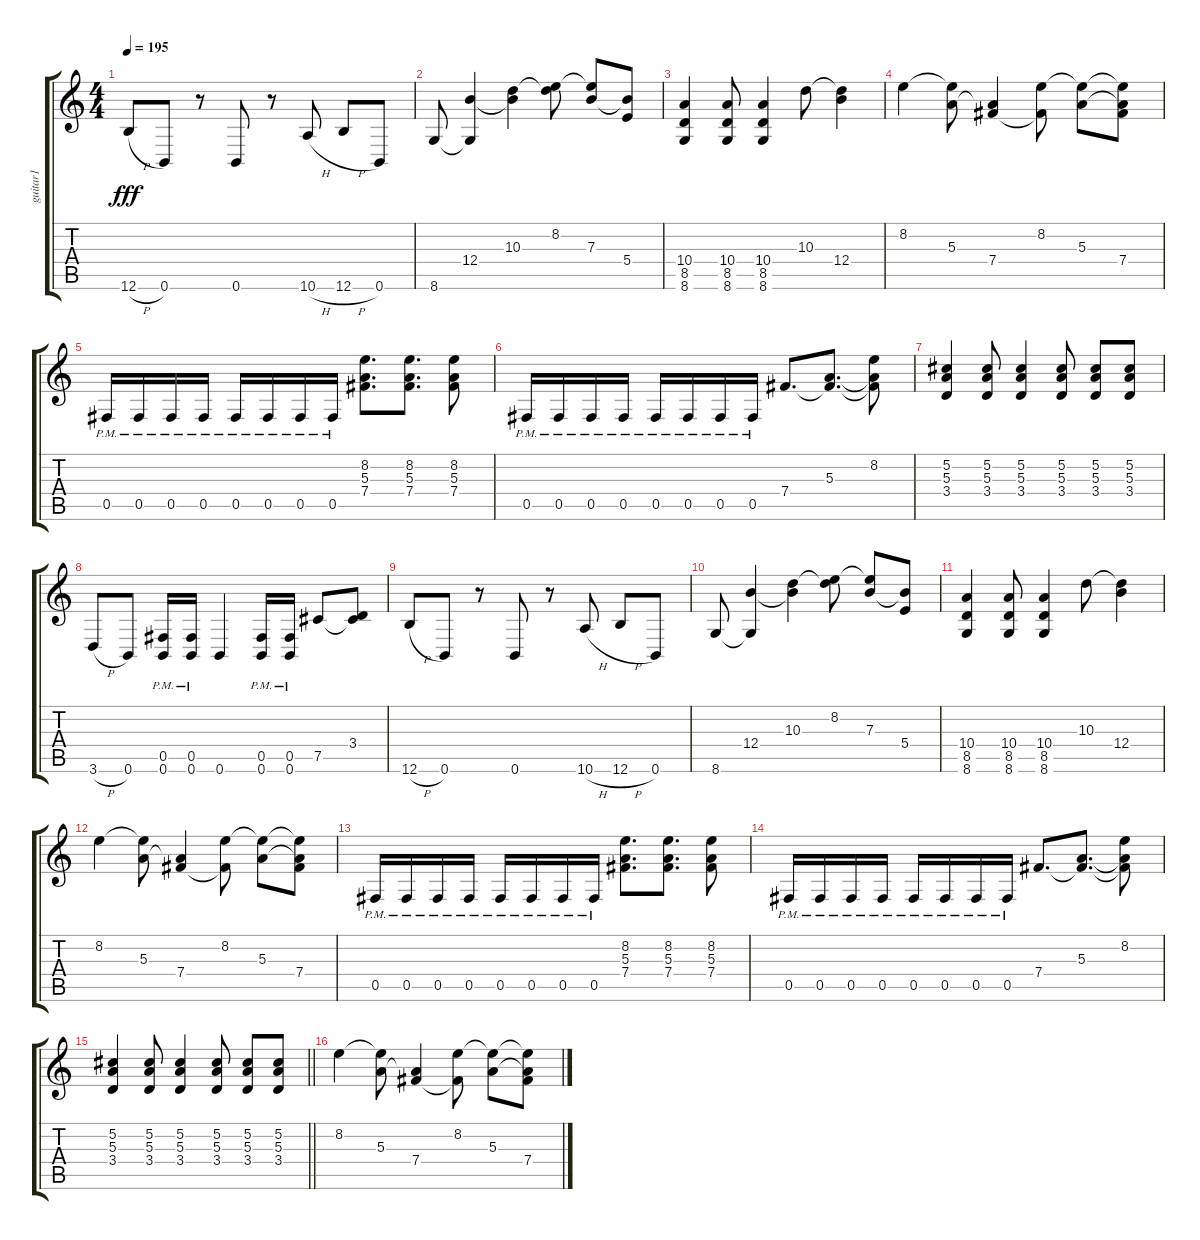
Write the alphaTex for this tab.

\track ("guitar1" "guitar1") {instrument distortionguitar}
\staff {score tabs}
\tuning (Db4 Ab3 E3 B2 Gb2 B1) {hide}
\ts (4 4)
\tempo 195
\clef g2
\ks c
12.6{h}.8{dy fff} 0.6.8 r.8 0.6.8 r.8 10.6{h}.8 12.6{h}.8 0.6.8 |
8.6.8 (12.4 8.6{t}).4 (10.3 12.4{t}).4 (8.2 10.3{t}).8 (8.2{t} 7.3).8 (7.3{t} 5.4).8 |
(10.4 8.5 8.6).4 (10.4 8.5 8.6).8 (10.4 8.5 8.6).4 10.3.8 (10.3{t} 12.4).4 |
8.2.4 (8.2{t} 5.3).8 (5.3{t} 7.4).4 (8.2 7.4{t}).8 (8.2{t} 5.3).8 (8.2{t} 5.3{t} 7.4).8 |
0.5{pm}.16 0.5{pm}.16 0.5{pm}.16 0.5{pm}.16 0.5{pm}.16 0.5{pm}.16 0.5{pm}.16 0.5{pm}.16 (8.2 5.3 7.4).8{d} (8.2 5.3 7.4).8{d} (8.2 5.3 7.4).8 |
0.5{pm}.16 0.5{pm}.16 0.5{pm}.16 0.5{pm}.16 0.5{pm}.16 0.5{pm}.16 0.5{pm}.16 0.5{pm}.16 7.4.8{d} (5.3 7.4{t}).8{d} (8.2 5.3{t} 7.4{t}).8 |
(5.2 5.3 3.4).4 (5.2 5.3 3.4).8 (5.2 5.3 3.4).4 (5.2 5.3 3.4).8 (5.2 5.3 3.4).8 (5.2 5.3 3.4).8 |
3.6{h}.8 0.6.8 (0.5{pm} 0.6{pm}).16 (0.5{pm} 0.6{pm}).16 0.6.4 (0.5{pm} 0.6{pm}).16 (0.5{pm} 0.6{pm}).16 7.5.8 (3.4 7.5{t}).8 |
12.6{h}.8 0.6.8 r.8 0.6.8 r.8 10.6{h}.8 12.6{h}.8 0.6.8 |
8.6.8 (12.4 8.6{t}).4 (10.3 12.4{t}).4 (8.2 10.3{t}).8 (8.2{t} 7.3).8 (7.3{t} 5.4).8 |
(10.4 8.5 8.6).4 (10.4 8.5 8.6).8 (10.4 8.5 8.6).4 10.3.8 (10.3{t} 12.4).4 |
8.2.4 (8.2{t} 5.3).8 (5.3{t} 7.4).4 (8.2 7.4{t}).8 (8.2{t} 5.3).8 (8.2{t} 5.3{t} 7.4).8 |
0.5{pm}.16 0.5{pm}.16 0.5{pm}.16 0.5{pm}.16 0.5{pm}.16 0.5{pm}.16 0.5{pm}.16 0.5{pm}.16 (8.2 5.3 7.4).8{d} (8.2 5.3 7.4).8{d} (8.2 5.3 7.4).8 |
0.5{pm}.16 0.5{pm}.16 0.5{pm}.16 0.5{pm}.16 0.5{pm}.16 0.5{pm}.16 0.5{pm}.16 0.5{pm}.16 7.4.8{d} (5.3 7.4{t}).8{d} (8.2 5.3{t} 7.4{t}).8 |
\barLineRight lightlight
(5.2 5.3 3.4).4 (5.2 5.3 3.4).8 (5.2 5.3 3.4).4 (5.2 5.3 3.4).8 (5.2 5.3 3.4).8 (5.2 5.3 3.4).8 |
\section ("" "")
8.2.4 (8.2{t} 5.3).8 (5.3{t} 7.4).4 (8.2 7.4{t}).8 (8.2{t} 5.3).8 (8.2{t} 5.3{t} 7.4).8
